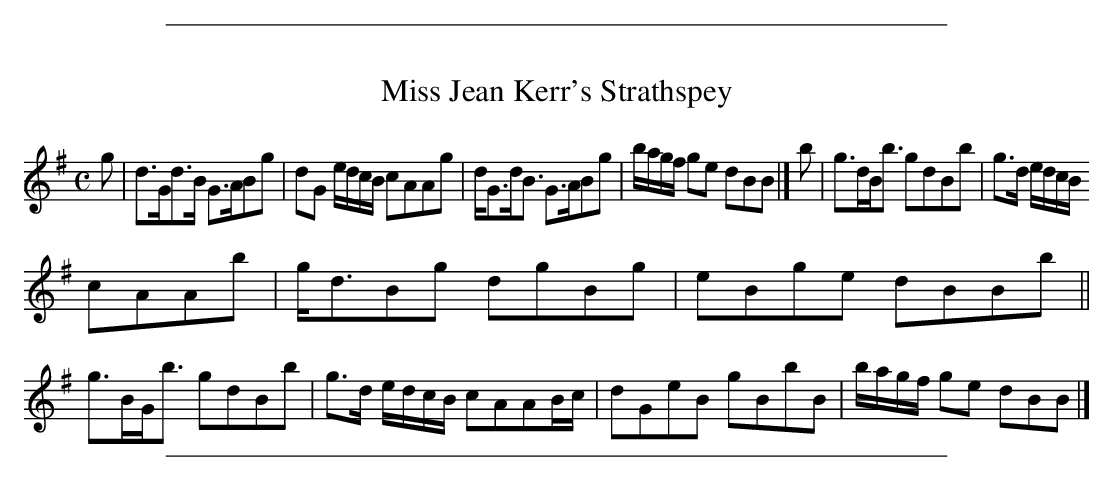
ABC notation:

X:1
T: Miss Jean Kerr's Strathspey
M: C
L: 1/8
K: G
g |\
d>Gd>B G>ABg | dG e/d/c/B/ cAAg | d<Gd<B G>ABg | b/a/g/f/ ge dBB |] b | g>dB<b gdBb | g>d e/d/c/B/
cAAb | g<dBg dgBg | eBge dBBb || g>BG<b gdBb | g>d e/d/c/B/ cAAB/c/ | dGeB gBbB | b/a/g/f/ ge dBB |]
